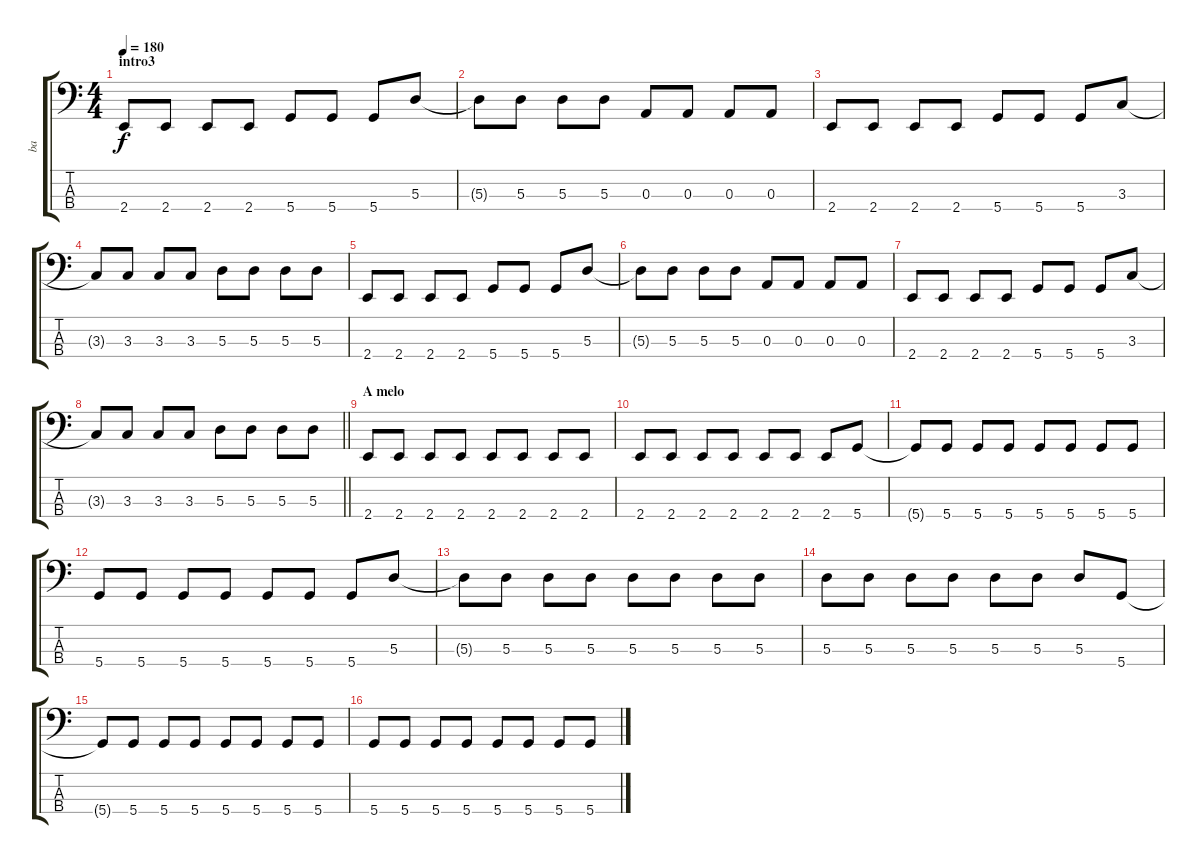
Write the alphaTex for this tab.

\track ("ba" "ba") {instrument electricbassfinger}
\staff {score tabs}
\tuning (G2 D2 A1 D1) {hide}
\ts (4 4)
\section ("" "intro3")
\tempo 180
\clef f4
\ks c
2.4.8{dy f} 2.4.8 2.4.8 2.4.8 5.4.8 5.4.8 5.4.8 5.3.8 |
5.3{t}.8 5.3.8 5.3.8 5.3.8 0.3.8 0.3.8 0.3.8 0.3.8 |
2.4.8 2.4.8 2.4.8 2.4.8 5.4.8 5.4.8 5.4.8 3.3.8 |
3.3{t}.8 3.3.8 3.3.8 3.3.8 5.3.8 5.3.8 5.3.8 5.3.8 |
2.4.8 2.4.8 2.4.8 2.4.8 5.4.8 5.4.8 5.4.8 5.3.8 |
5.3{t}.8 5.3.8 5.3.8 5.3.8 0.3.8 0.3.8 0.3.8 0.3.8 |
2.4.8 2.4.8 2.4.8 2.4.8 5.4.8 5.4.8 5.4.8 3.3.8 |
\barLineRight lightlight
3.3{t}.8 3.3.8 3.3.8 3.3.8 5.3.8 5.3.8 5.3.8 5.3.8 |
\section ("" "A melo")
2.4.8 2.4.8 2.4.8 2.4.8 2.4.8 2.4.8 2.4.8 2.4.8 |
2.4.8 2.4.8 2.4.8 2.4.8 2.4.8 2.4.8 2.4.8 5.4.8 |
5.4{t}.8 5.4.8 5.4.8 5.4.8 5.4.8 5.4.8 5.4.8 5.4.8 |
5.4.8 5.4.8 5.4.8 5.4.8 5.4.8 5.4.8 5.4.8 5.3.8 |
5.3{t}.8 5.3.8 5.3.8 5.3.8 5.3.8 5.3.8 5.3.8 5.3.8 |
5.3.8 5.3.8 5.3.8 5.3.8 5.3.8 5.3.8 5.3.8 5.4.8 |
5.4{t}.8 5.4.8 5.4.8 5.4.8 5.4.8 5.4.8 5.4.8 5.4.8 |
5.4.8 5.4.8 5.4.8 5.4.8 5.4.8 5.4.8 5.4.8 5.4.8
